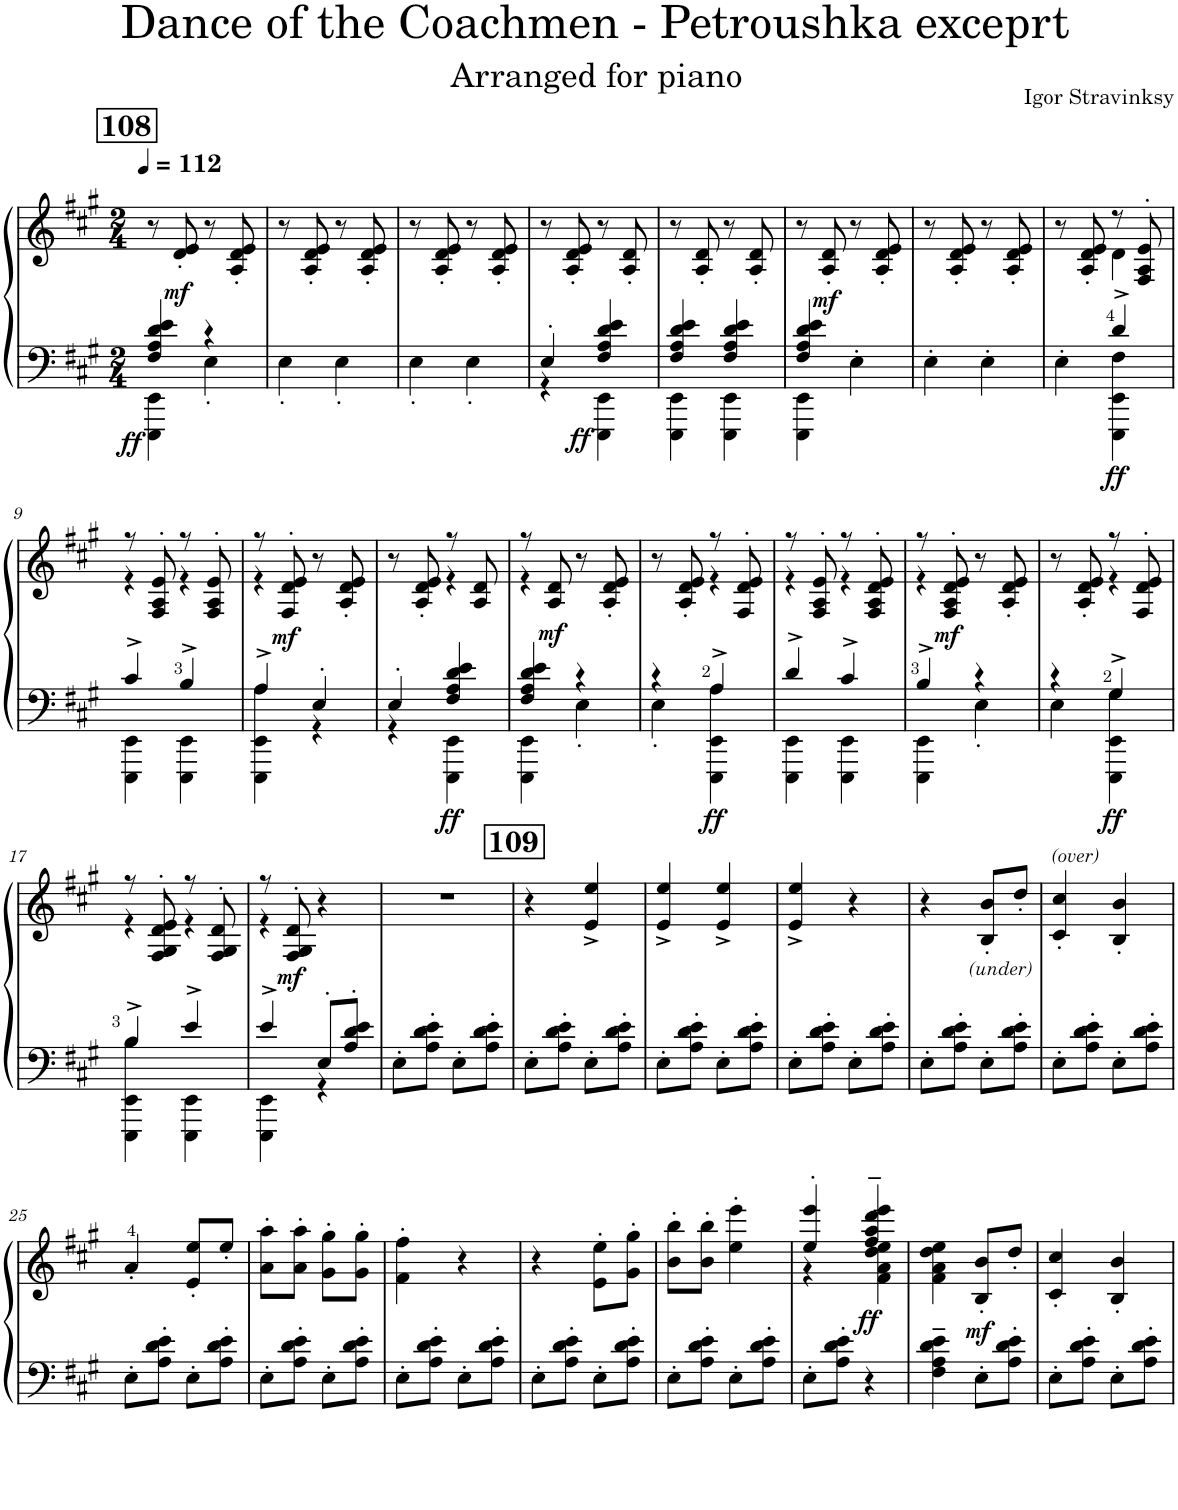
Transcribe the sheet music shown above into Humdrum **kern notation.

**kern	**kern	**dynam
*part1	*part1	*part1
*staff2	*staff1	*staff1/2
*I"Piano	*	*
*I'Pno.	*	*
*clefF4	*clefG2	*
*k[f#c#g#]	*k[f#c#g#]	*
*M2/4	*M2/4	*
*MM112	*MM112	*
!!LO:REH:place=s1:a:B:cj:fs=14:t=108
=1	=1	=1
*^	*	*
!	!	!	!LO:DY:b=2
4F#/ 4A/ 4d/ 4e/	4EEE\ 4EE\	8r	ff
!	!	!	!LO:DY:b
.	.	8d/' 8e/'	mf
4r	4E'\	8r	.
.	.	8A/' 8d/' 8e/'	.
=2	=2	=2	=2
4ryy	4E'\	8r	.
.	.	8A/' 8d/' 8e/'	.
4ryy	4E'\	8r	.
.	.	8A/' 8d/' 8e/'	.
=3	=3	=3	=3
4ryy	4E'\	8r	.
.	.	8A/' 8d/' 8e/'	.
4ryy	4E'\	8r	.
.	.	8A/' 8d/' 8e/'	.
=4	=4	=4	=4
4E'/	4r	8r	.
.	.	8A/' 8d/' 8e/'	.
!	!	!	!LO:DY:b=2
4F#/ 4A/ 4d/ 4e/	4EEE\ 4EE\	8r	ff
.	.	8A/' 8d/'	.
=5	=5	=5	=5
4F#/ 4A/ 4d/ 4e/	4EEE\ 4EE\	8r	.
.	.	8A/' 8d/'	.
4F#/ 4A/ 4d/ 4e/	4EEE\ 4EE\	8r	.
.	.	8A/' 8d/'	.
=6	=6	=6	=6
4F#/ 4A/ 4d/ 4e/	4EEE\ 4EE\	8r	.
!	!	!	!LO:DY:b
.	.	8A/' 8d/'	mf
4E'\	4ryy	8r	.
.	.	8A/' 8d/' 8e/'	.
*v	*v	*	*
=7	=7	=7
4E'\	8r	.
.	8A/' 8d/' 8e/'	.
4E'\	8r	.
.	8A/' 8d/' 8e/'	.
=8	=8	=8
*^	*^	*
4E'\	4ryy	8r	4ryy	.
.	.	8A/' 8d/' 8e/'	.	.
!	!	!	!	!LO:DY:b=2
4d^/	4EEE\ 4EE\ 4F#\	8r	4d\	ff
.	.	8F#/' 8A/' 8e/'	.	.
!!LO:LB:g=z	!!
=9	=9	=9	=9	=9
4c#^/	4EEE\ 4EE\	8r	4r	.
.	.	8F#/' 8A/' 8e/'	.	.
4B^/	4EEE\ 4EE\	8r	4r	.
.	.	8F#/' 8A/' 8e/'	.	.
=10	=10	=10	=10	=10
4A^/	4EEE\ 4EE\ 4A\	8r	4r	.
!	!	!	!	!LO:DY:b
.	.	8F#/' 8d/' 8e/'	.	mf
4E'/	4r	8r	4ryy	.
.	.	8A/' 8d/' 8e/'	.	.
=11	=11	=11	=11	=11
4E'/	4r	8r	4ryy	.
.	.	8A/' 8d/' 8e/'	.	.
!	!	!	!	!LO:DY:b=2
4F#/ 4A/ 4d/ 4e/	4EEE\ 4EE\	8r	4r	ff
.	.	8A/ 8d/	.	.
=12	=12	=12	=12	=12
4F#/ 4A/ 4d/ 4e/	4EEE\ 4EE\	8r	4r	.
!	!	!	!	!LO:DY:b
.	.	8A/ 8d/	.	mf
4r	4E'\	8r	4ryy	.
.	.	8A/' 8d/' 8e/'	.	.
=13	=13	=13	=13	=13
4r	4E'\	8r	4ryy	.
.	.	8A/' 8d/' 8e/'	.	.
!	!	!	!	!LO:DY:b=2
4A^/	4EEE\ 4EE\ 4A\	8r	4r	ff
.	.	8F#/' 8d/' 8e/'	.	.
=14	=14	=14	=14	=14
4d^/	4EEE\ 4EE\	8r	4r	.
.	.	8F#/' 8A/' 8e/'	.	.
4c#^/	4EEE\ 4EE\	8r	4r	.
.	.	8F#/' 8A/' 8d/' 8e/'	.	.
=15	=15	=15	=15	=15
4B^/	4EEE\ 4EE\	8r	4r	.
!	!	!	!	!LO:DY:b
.	.	8F#/' 8A/' 8d/' 8e/'	.	mf
4r	4E'\	8r	4ryy	.
.	.	8A/' 8d/' 8e/'	.	.
=16	=16	=16	=16	=16
4r	4E\	8r	4ryy	.
.	.	8A/' 8d/' 8e/'	.	.
!	!	!	!	!LO:DY:b=2
4G#^/	4EEE\ 4EE\ 4G#\	8r	4r	ff
.	.	8F#/' 8d/' 8e/'	.	.
!!LO:LB:g=z	!!
=17	=17	=17	=17	=17
4B^/	4EEE\ 4EE\ 4B\	8r	4r	.
.	.	8F#/' 8G#/' 8d/' 8e/'	.	.
4e^/	4EEE\ 4EE\	8r	4r	.
.	.	8F#/' 8G#/' 8d/'	.	.
=18	=18	=18	=18	=18
4e^/	4EEE\ 4EE\	8r	4r	.
!	!	!	!	!LO:DY:b
.	.	8F#/' 8G#/' 8d/'	.	mf
8E'/L	4r	4r	4ryy	.
8A/' 8d/' 8e/'J	.	.	.	.
*v	*v	*	*	*
*	*v	*v	*
=19	=19	=19
8E'\L	2r	.
8A\' 8d\' 8e\'J	.	.
8E'\L	.	.
8A\' 8d\' 8e\'J	.	.
!!LO:REH:place=s1:a:B:cj:fs=14:t=109
=20	=20	=20
8E'\L	4r	.
8A\' 8d\' 8e\'J	.	.
8E'\L	4e/^ 4ee/^	.
8A\' 8d\' 8e\'J	.	.
=21	=21	=21
8E'\L	4e/^ 4ee/^	.
8A\' 8d\' 8e\'J	.	.
8E'\L	4e/^ 4ee/^	.
8A\' 8d\' 8e\'J	.	.
=22	=22	=22
8E'\L	4e/^ 4ee/^	.
8A\' 8d\' 8e\'J	.	.
8E'\L	4r	.
8A\' 8d\' 8e\'J	.	.
=23	=23	=23
8E'\L	4r	.
8A\' 8d\' 8e\'J	.	.
!	!LO:TX:b:i:t=(under)	!
8E'\L	8B/' 8b/'L	.
8A\' 8d\' 8e\'J	8dd'/J	.
=24	=24	=24
!	!LO:TX:a:i:t=(over)	!
8E'\L	4c#/' 4cc#/'	.
8A\' 8d\' 8e\'J	.	.
8E'\L	4B/' 4b/'	.
8A\' 8d\' 8e\'J	.	.
!!LO:LB:g=z
=25	=25	=25
8E'\L	4a'/	.
8A\' 8d\' 8e\'J	.	.
8E'\L	8e/' 8ee/'L	.
8A\' 8d\' 8e\'J	8ee'/J	.
=26	=26	=26
8E'\L	8a\' 8aa\'L	.
8A\' 8d\' 8e\'J	8a\' 8aa\'J	.
8E'\L	8g#\' 8gg#\'L	.
8A\' 8d\' 8e\'J	8g#\' 8gg#\'J	.
=27	=27	=27
8E'\L	4f#\' 4ff#\'	.
8A\' 8d\' 8e\'J	.	.
8E'\L	4r	.
8A\' 8d\' 8e\'J	.	.
=28	=28	=28
8E'\L	4r	.
8A\' 8d\' 8e\'J	.	.
8E'\L	8e\' 8ee\'L	.
8A\' 8d\' 8e\'J	8g#\' 8gg#\'J	.
=29	=29	=29
8E'\L	8b\' 8bb\'L	.
8A\' 8d\' 8e\'J	8b\' 8bb\'J	.
8E'\L	4ee\' 4eee\'	.
8A\' 8d\' 8e\'J	.	.
=30	=30	=30
*	*^	*
8E'\L	4ee/' 4eee/'	4r	.
8A\' 8d\' 8e\'J	.	.	.
!	!	!	!LO:DY:b
4r	4ff#/~ 4aa/~ 4ddd/~ 4eee/~	4f#\ 4a\ 4dd\ 4ee\	ff
*	*v	*v	*
=31	=31	=31
4F#\~ 4A\~ 4d\~ 4e\~	4f#\ 4a\ 4dd\ 4ee\	.
!	!	!LO:DY:b
8E'\L	8B/' 8b/'L	mf
8A\' 8d\' 8e\'J	8dd'/J	.
=32	=32	=32
8E'\L	4c#/' 4cc#/'	.
8A\' 8d\' 8e\'J	.	.
8E'\L	4B/' 4b/'	.
8A\' 8d\' 8e\'J	.	.
=	=	=
*-	*-	*-
